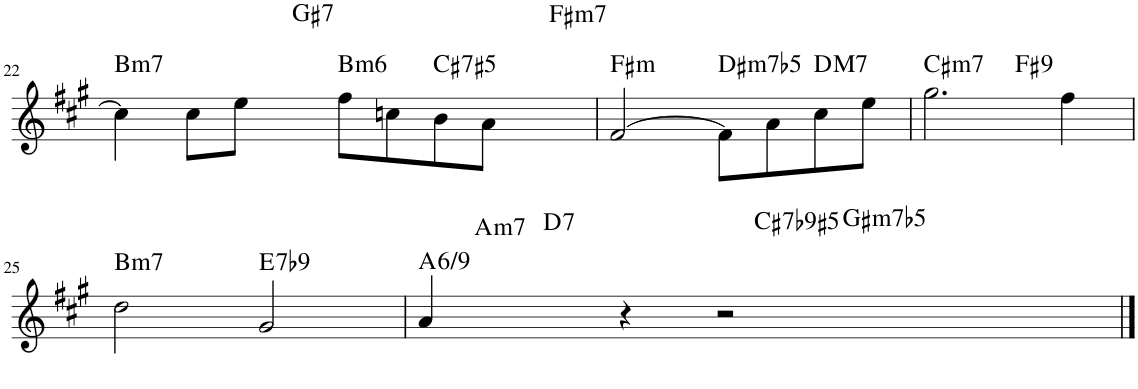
**kern	**harte
*part1	*part1
*staff1	*
*I"Piano	*
*I'Pno.	*
!!LO:PB:g=z
*clefG2	*
*k[f#c#g#]	*
*M4/4	*
=22	=22
!	!LO:H:kt=m7
4cc#\]	B:min7
8cc#\L	.
!	!LO:H:kt=7
8ee\J	G#:7
!	!LO:H:kt=m6
8ff#\L	B:min6
8ccn\	.
!	!LO:H:kt=7
8b\	C#:(3,#5,b7)
!	!LO:H:kt=m7
8a\J	F#:min7
=23	=23
!	!LO:H:kt=m
[2f#/	F#:min
!	!LO:H:kt=m7b5
8f#\L]	D#:hdim7
8a\	.
!	!LO:H:kt=M7
8cc#\	D:maj7
8ee\J	.
=24	=24
!	!LO:H:kt=m7
*^	*
2.gg#\	2ryy	C#:min7
!	!	!LO:H:kt=9
.	2ryy	F#:9
4ff#\	.	.
!!LO:LB:g=z	!!
=25	=25	=25
!	!	!LO:H:kt=m7
*v	*v	*
2dd\	B:min7
!	!LO:H:kt=7
2g#/	E:7(b9)
=26	=26
!	!LO:H:kt=/6
*^	*
4a/	2.ryy	A:maj6(9)
!	!	!LO:H:kt=m7
4r	.	A:min7
!	!	!LO:H:n=1:kt=7
!	!	!LO:H:n=2:kt=7
2r	.	D:7 C#:(3,#5,b7,b9)
!	!	!LO:H:kt=m7b5
.	4ryy	G#:hdim7
*v	*v	*
==	==
*-	*-
